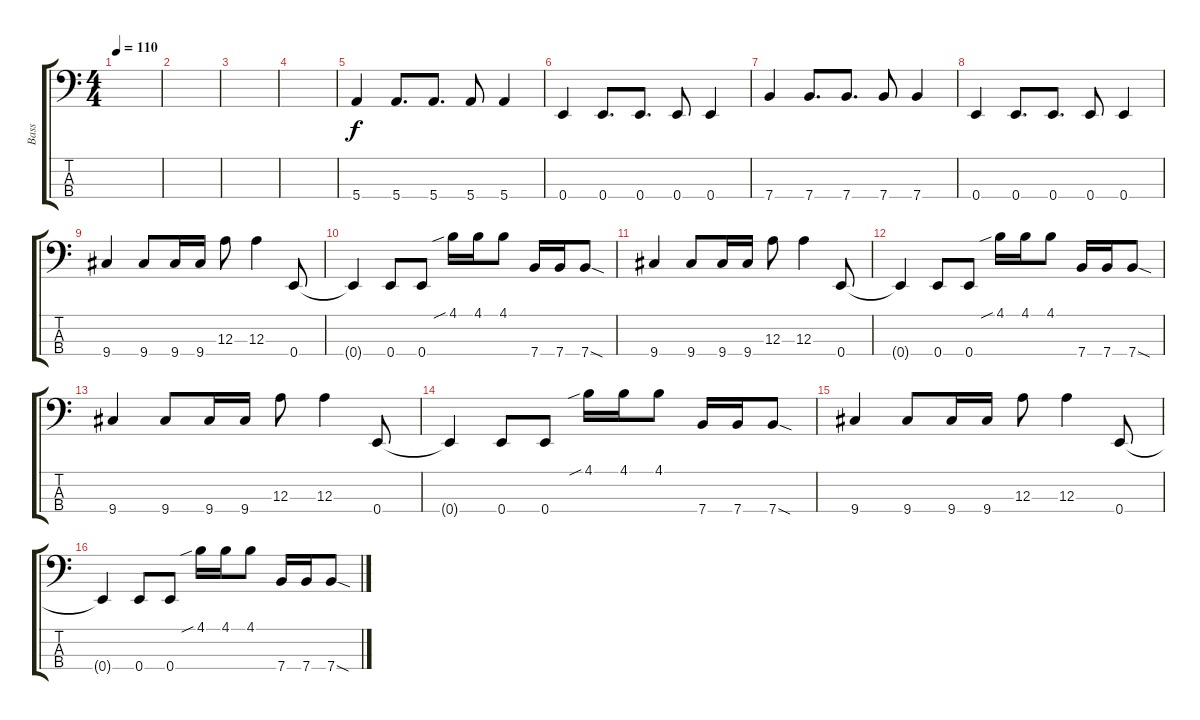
\track ("Bass" "Bass") {instrument electricbassfinger}
\staff {score tabs}
\tuning (G2 D2 A1 E1) {hide}
\ts (4 4)
\tempo 110
\clef f4
\ks c
|
|
|
|
5.4.4 5.4.8{d} 5.4.8{d} 5.4.8 5.4.4 |
0.4.4 0.4.8{d} 0.4.8{d} 0.4.8 0.4.4 |
7.4.4 7.4.8{d} 7.4.8{d} 7.4.8 7.4.4 |
0.4.4 0.4.8{d} 0.4.8{d} 0.4.8 0.4.4 |
9.4.4 9.4.8 9.4.16 9.4.16 12.3.8 12.3.4 0.4.8 |
0.4{t}.4 0.4.8 0.4.8 4.1{sib}.16 4.1.16 4.1.8 7.4.16 7.4.16 7.4{sod}.8 |
9.4.4 9.4.8 9.4.16 9.4.16 12.3.8 12.3.4 0.4.8 |
0.4{t}.4 0.4.8 0.4.8 4.1{sib}.16 4.1.16 4.1.8 7.4.16 7.4.16 7.4{sod}.8 |
9.4.4 9.4.8 9.4.16 9.4.16 12.3.8 12.3.4 0.4.8 |
0.4{t}.4 0.4.8 0.4.8 4.1{sib}.16 4.1.16 4.1.8 7.4.16 7.4.16 7.4{sod}.8 |
9.4.4 9.4.8 9.4.16 9.4.16 12.3.8 12.3.4 0.4.8 |
0.4{t}.4 0.4.8 0.4.8 4.1{sib}.16 4.1.16 4.1.8 7.4.16 7.4.16 7.4{sod}.8
